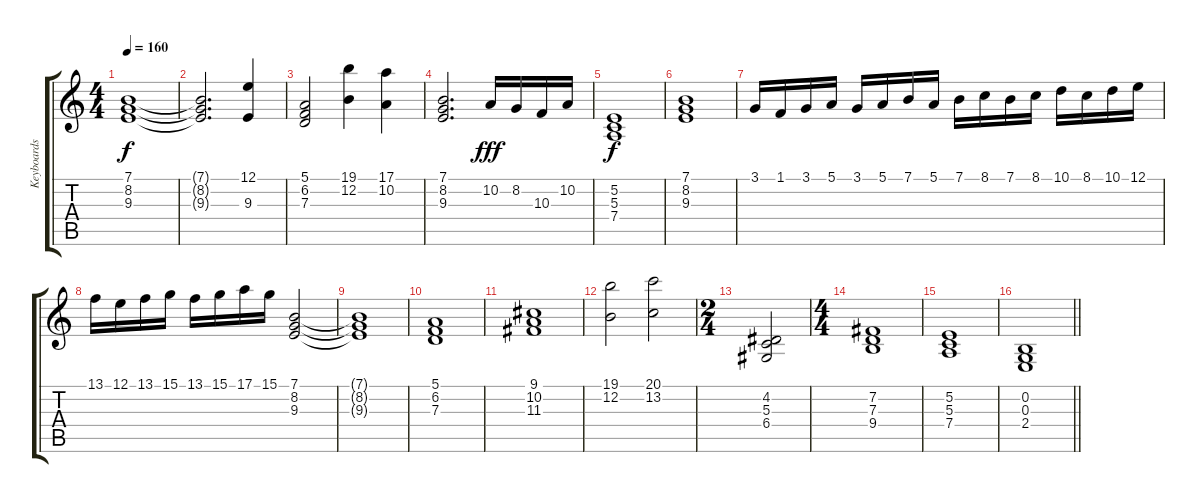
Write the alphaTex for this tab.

\track ("Keyboards 1" "Keyboards ") {instrument stringensemble1}
\staff {score tabs}
\tuning (E4 B3 G3 D3 A2 E2) {hide}
\ts (4 4)
\tempo 160
\clef g2
\ks c
(7.1 8.2 9.3).1{dy f} |
(7.1{t} 8.2{t} 9.3{t}).2{d} (12.1 9.3).4 |
(5.1 6.2 7.3).2 (19.1 12.2).4 (17.1 10.2).4 |
(7.1 8.2 9.3).2{d} 10.2.16{dy fff} 8.2.16 10.3.16 10.2.16 |
(5.2 5.3 7.4).1{dy f} |
(7.1 8.2 9.3).1 |
3.1.16 1.1.16 3.1.16 5.1.16 3.1.16 5.1.16 7.1.16 5.1.16 7.1.16 8.1.16 7.1.16 8.1.16 10.1.16 8.1.16 10.1.16 12.1.16 |
13.1.16 12.1.16 13.1.16 15.1.16 13.1.16 15.1.16 17.1.16 15.1.16 (7.1 8.2 9.3).2 |
(7.1{t} 8.2{t} 9.3{t}).1 |
(5.1 6.2 7.3).1 |
(9.1 10.2 11.3).1 |
(19.1 12.2).2 (20.1 13.2).2 |
\ts (2 4)
(4.2 5.3 6.4).2 |
\ts (4 4)
(7.2 7.3 9.4).1 |
(5.2 5.3 7.4).1 |
\barLineRight lightlight
(0.2 0.3 2.4).1
